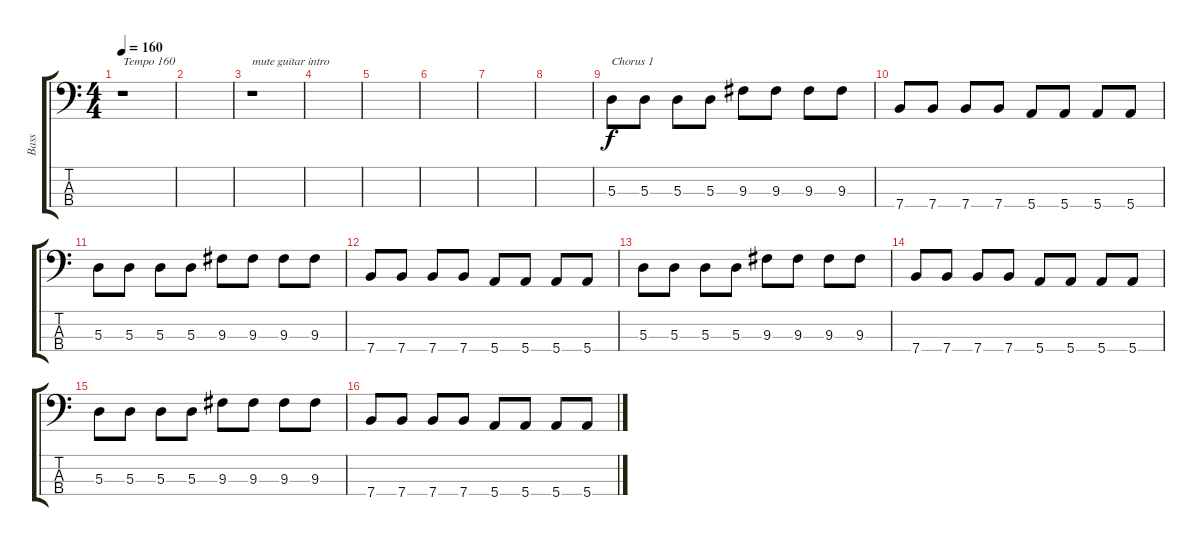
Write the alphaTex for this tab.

\track ("Bass" "Bass") {instrument electricbassfinger}
\staff {score tabs}
\tuning (G2 D2 A1 E1) {hide}
\ts (4 4)
\tempo 160
\clef f4
\ks c
r.1{txt "Tempo 160" dy f instrument electricbassfinger} |
|
r.1{txt "mute guitar intro"} |
|
|
|
|
|
5.3.8{txt "Chorus 1"} 5.3.8 5.3.8 5.3.8 9.3.8 9.3.8 9.3.8 9.3.8 |
7.4.8 7.4.8 7.4.8 7.4.8 5.4.8 5.4.8 5.4.8 5.4.8 |
5.3.8 5.3.8 5.3.8 5.3.8 9.3.8 9.3.8 9.3.8 9.3.8 |
7.4.8 7.4.8 7.4.8 7.4.8 5.4.8 5.4.8 5.4.8 5.4.8 |
5.3.8 5.3.8 5.3.8 5.3.8 9.3.8 9.3.8 9.3.8 9.3.8 |
7.4.8 7.4.8 7.4.8 7.4.8 5.4.8 5.4.8 5.4.8 5.4.8 |
5.3.8 5.3.8 5.3.8 5.3.8 9.3.8 9.3.8 9.3.8 9.3.8 |
7.4.8 7.4.8 7.4.8 7.4.8 5.4.8 5.4.8 5.4.8 5.4.8
